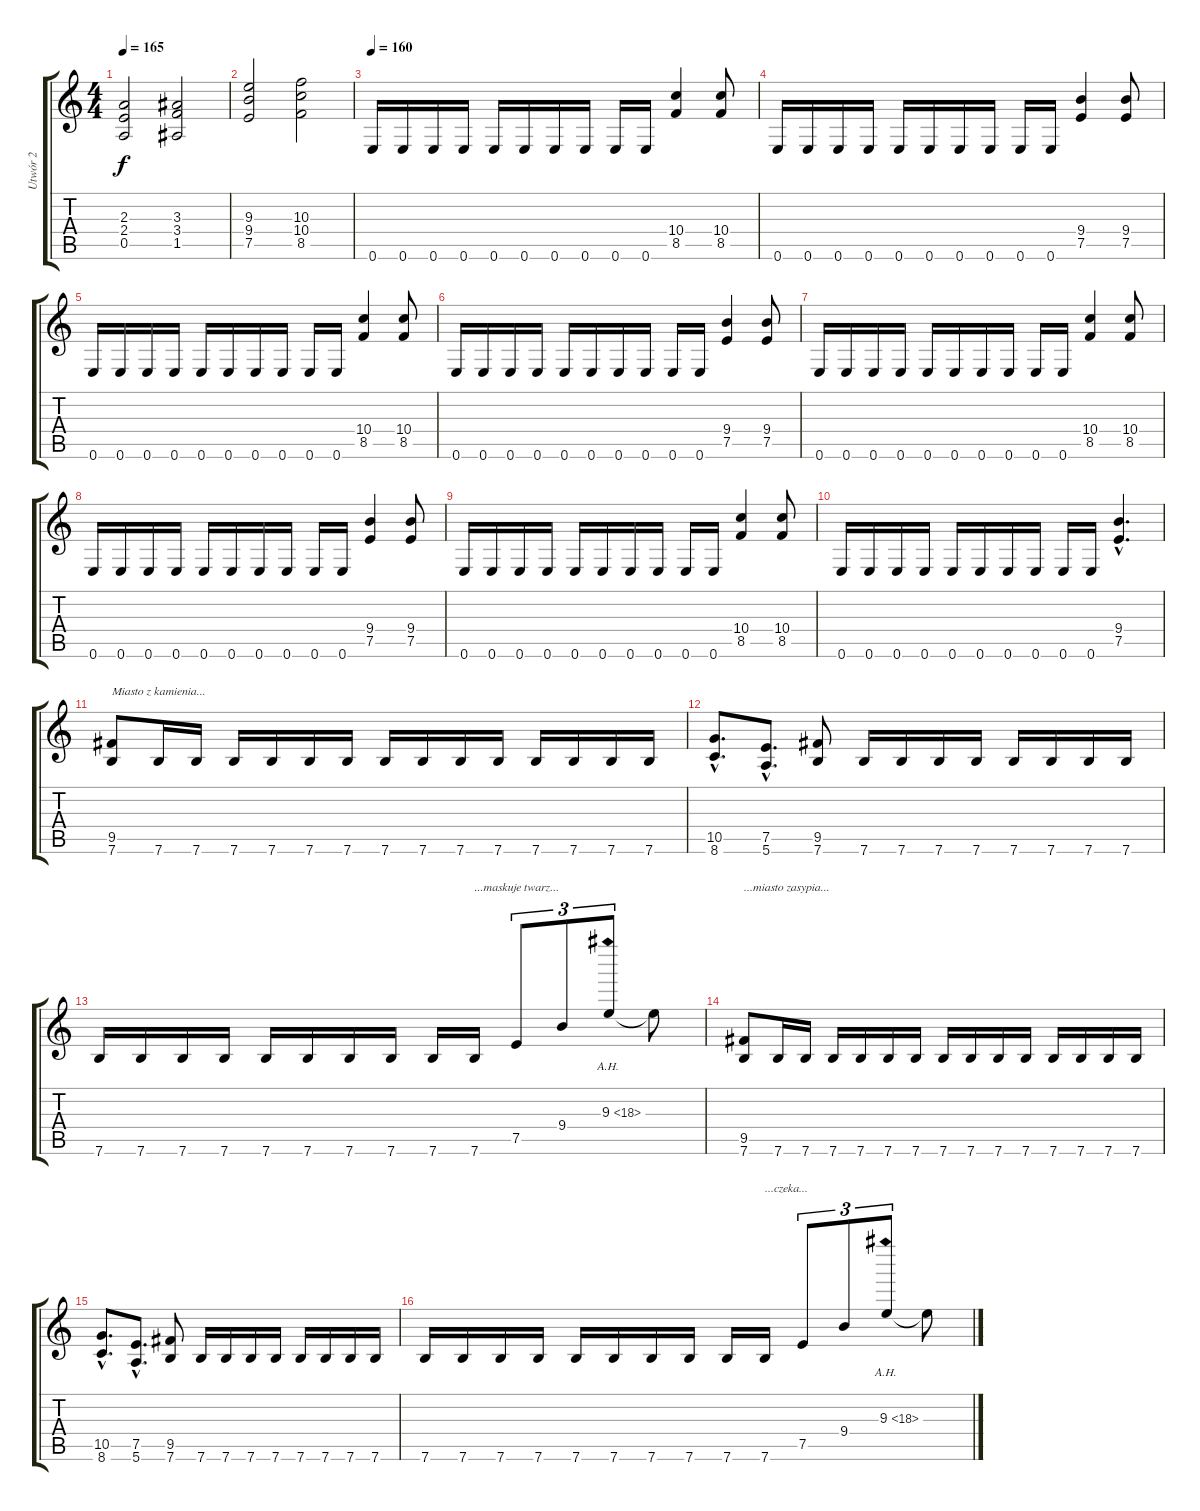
\track ("Utwór 2" "Utwór 2") {instrument distortionguitar}
\staff {score tabs}
\tuning (E4 B3 G3 D3 A2 E2) {hide}
\ts (4 4)
\tempo 165
\tempo 80
\tempo 165
\clef g2
\ks c
(2.3 2.4 0.5).2{dy f instrument distortionguitar} (3.3 3.4 1.5).2 |
(9.3 9.4 7.5).2 (10.3 10.4 8.5).2 |
\tempo 165
\tempo 160
0.6.16 0.6.16 0.6.16 0.6.16 0.6.16 0.6.16 0.6.16 0.6.16 0.6.16 0.6.16 (10.4 8.5).4 (10.4 8.5).8 |
0.6.16 0.6.16 0.6.16 0.6.16 0.6.16 0.6.16 0.6.16 0.6.16 0.6.16 0.6.16 (9.4 7.5).4 (9.4 7.5).8 |
0.6.16 0.6.16 0.6.16 0.6.16 0.6.16 0.6.16 0.6.16 0.6.16 0.6.16 0.6.16 (10.4 8.5).4 (10.4 8.5).8 |
0.6.16 0.6.16 0.6.16 0.6.16 0.6.16 0.6.16 0.6.16 0.6.16 0.6.16 0.6.16 (9.4 7.5).4 (9.4 7.5).8 |
0.6.16 0.6.16 0.6.16 0.6.16 0.6.16 0.6.16 0.6.16 0.6.16 0.6.16 0.6.16 (10.4 8.5).4 (10.4 8.5).8 |
0.6.16 0.6.16 0.6.16 0.6.16 0.6.16 0.6.16 0.6.16 0.6.16 0.6.16 0.6.16 (9.4 7.5).4 (9.4 7.5).8 |
0.6.16 0.6.16 0.6.16 0.6.16 0.6.16 0.6.16 0.6.16 0.6.16 0.6.16 0.6.16 (10.4 8.5).4 (10.4 8.5).8 |
0.6.16 0.6.16 0.6.16 0.6.16 0.6.16 0.6.16 0.6.16 0.6.16 0.6.16 0.6.16 (9.4{hac} 7.5{hac}).4{d} |
(9.5 7.6).8{txt "Miasto z kamienia..."} 7.6.16 7.6.16 7.6.16 7.6.16 7.6.16 7.6.16 7.6.16 7.6.16 7.6.16 7.6.16 7.6.16 7.6.16 7.6.16 7.6.16 |
(10.5{hac} 8.6{hac}).8{d} (7.5{hac} 5.6{hac}).8{d} (9.5 7.6).8 7.6.16 7.6.16 7.6.16 7.6.16 7.6.16 7.6.16 7.6.16 7.6.16 |
7.6.16 7.6.16 7.6.16 7.6.16 7.6.16 7.6.16 7.6.16 7.6.16 7.6.16 7.6.16{txt "...maskuje twarz..."} 7.5.8{tu (3 2)} 9.4.8{tu (3 2)} 9.3{ah 9}.8{tu (3 2)} 9.3{t}.8 |
(9.5 7.6).8{txt "...miasto zasypia..."} 7.6.16 7.6.16 7.6.16 7.6.16 7.6.16 7.6.16 7.6.16 7.6.16 7.6.16 7.6.16 7.6.16 7.6.16 7.6.16 7.6.16 |
(10.5{hac} 8.6{hac}).8{d} (7.5{hac} 5.6{hac}).8{d} (9.5 7.6).8 7.6.16 7.6.16 7.6.16 7.6.16 7.6.16 7.6.16 7.6.16 7.6.16 |
7.6.16 7.6.16 7.6.16 7.6.16 7.6.16 7.6.16 7.6.16 7.6.16 7.6.16 7.6.16{txt "...czeka..."} 7.5.8{tu (3 2)} 9.4.8{tu (3 2)} 9.3{ah 9}.8{tu (3 2)} 9.3{t}.8
